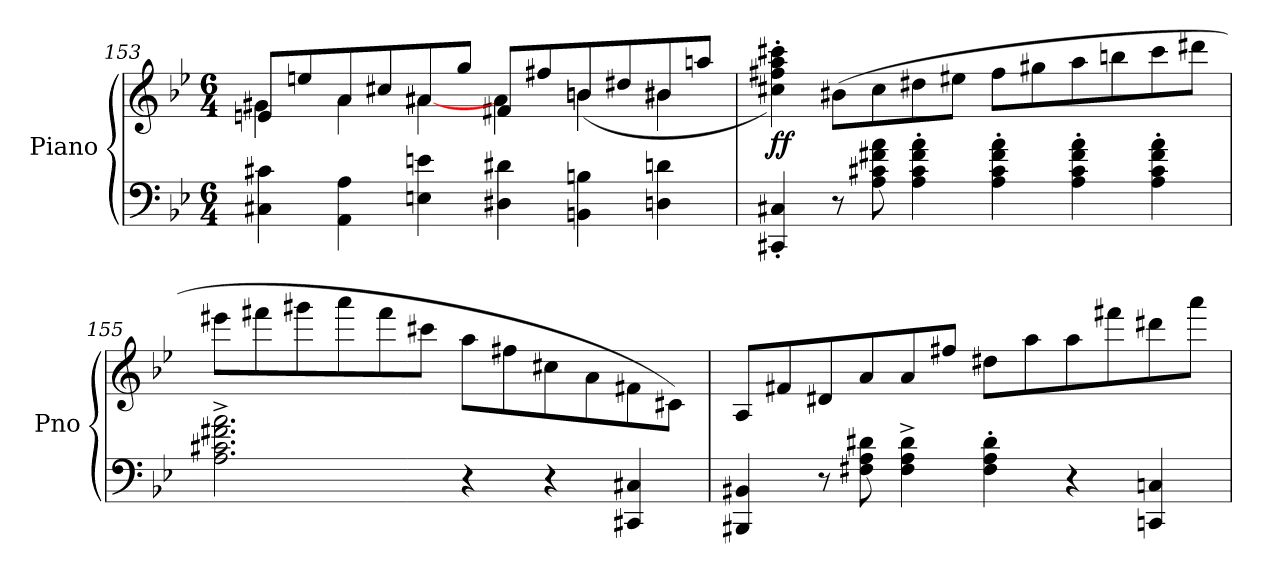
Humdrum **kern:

**kern	**kern	**dynam
*part1	*part1	*part1
*staff2	*staff1	*staff1/2
*I"Piano	*	*
*I'Pno	*	*
!!LO:PB:g=z
*clefF4	*clefG2	*
*k[b-e-]	*k[b-e-]	*
*B-:	*B-:	*
*M6/4	*M6/4	*
=153	=153	=153
*	*^	*
4C#X\ 4c#X\	8en/L	4g#\	.
.	8een/	.	.
4AA\ 4A\	8a/	4a\	.
.	8cc#X/	.	.
4En\ 4en\	8a#X/	[<4a#X\	.
.	8gg/J	.	.
4D#X\ 4d#X\	8f#X/L	4a#\	.
.	8ff#X/	.	.
4BBn\ 4Bn\	8bn/	(<4bn\	.
.	8dd#X/	.	.
4Dn\ 4dn\	8b#X/	4b#X\	.
.	8aan/J	.	.
*	*v	*v	*
!!LO:LB:g=z
=154	=154	=154
!	!	!LO:DY:b
4CC#X/'< 4C#X/'<	4cc#X\'> 4ff#X\'> 4aa\'> 4ccc#X\'>)	ff
8r	(>8b#X\L	.
8A\ 8c#X\ 8f#X\ 8a\	8cc#\	.
4A\'> 4c#\'> 4f#\'> 4a\'>	8dd#X\	.
.	8ee#X\J	.
4A\'> 4c#\'> 4f#\'> 4a\'>	8ff#\L	.
.	8gg#X\	.
4A\'> 4c#\'> 4f#\'> 4a\'>	8aa\	.
.	8bbn\	.
4A\'> 4c#\'> 4f#\'> 4a\'>	8ccc#\	.
.	8ddd#X\J	.
=155	=155	=155
2.A\^> 2.c#X\^> 2.f#X\^> 2.a\^>	8eee#X\L	.
.	8fff#X\	.
.	8ggg#X\	.
.	8aaa\	.
.	8fff#\	.
.	8ccc#X\J	.
4r	8aa\L	.
.	8ff#X\	.
4r	8cc#X\	.
.	8a\	.
4CC#X/ 4C#X/	8f#X\	.
.	8c#X\J)	.
!!LO:LB:g=z
=156	=156	=156
4BBB#X/ 4BB#X/	8A/L	.
.	8f#X/	.
8r	8d#X/	.
8F#X\ 8A\ 8d#X\	8a/	.
4F#\^> 4A\^> 4d#\^>	8a/	.
.	8ff#X/J	.
4F#\'> 4A\'> 4d#\'>	8dd#X\L	.
.	8aa\	.
4r	8aa\	.
.	8fff#X\	.
4CCn/ 4Cn/	8ddd#X\	.
.	8aaa\J	.
=	=	=
*-	*-	*-
